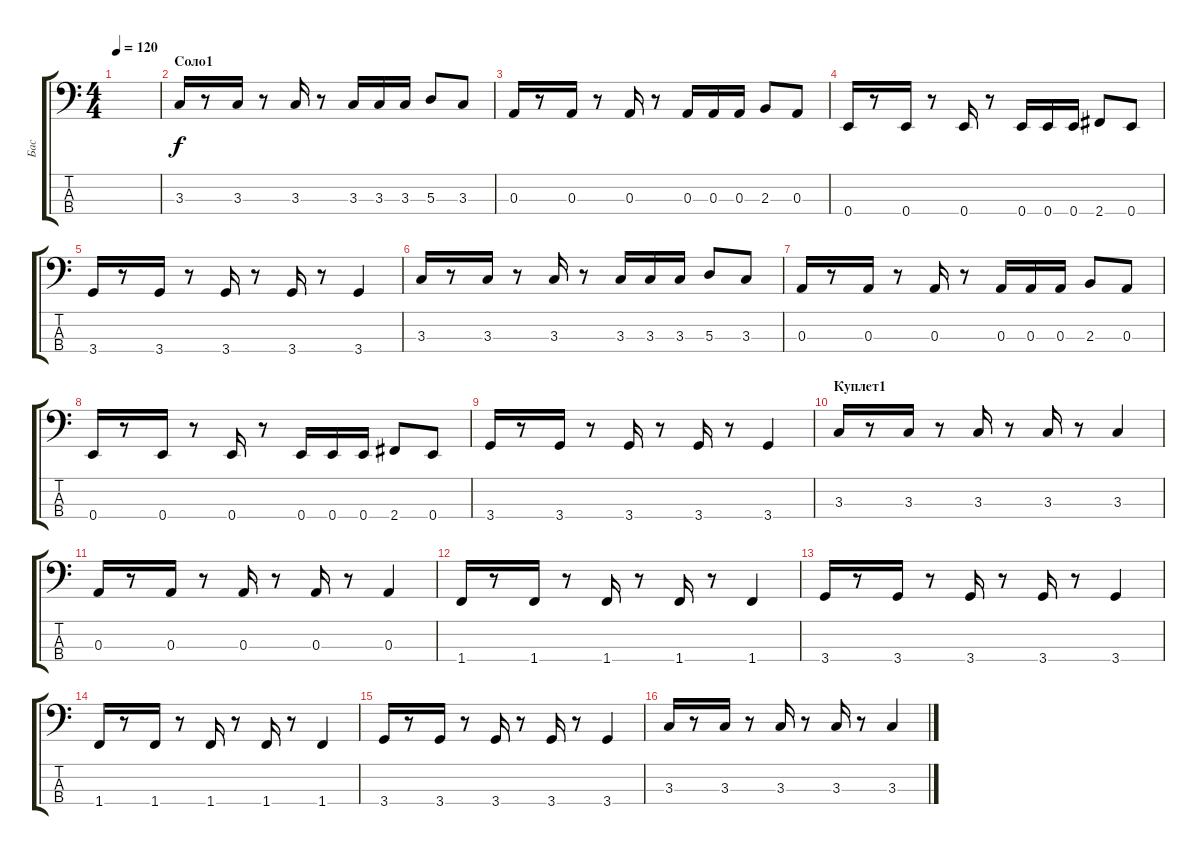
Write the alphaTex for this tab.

\track ("Бас" "Бас") {instrument slapbass1}
\staff {score tabs}
\tuning (G2 D2 A1 E1) {hide}
\ts (4 4)
\tempo 120
\clef f4
\ks c
|
\section ("" "Соло1")
3.3.16 r.8 3.3.16 r.8 3.3.16 r.8 3.3.16 3.3.16 3.3.16 5.3.8 3.3.8 |
0.3.16 r.8 0.3.16 r.8 0.3.16 r.8 0.3.16 0.3.16 0.3.16 2.3.8 0.3.8 |
0.4.16 r.8 0.4.16 r.8 0.4.16 r.8 0.4.16 0.4.16 0.4.16 2.4.8 0.4.8 |
3.4.16 r.8 3.4.16 r.8 3.4.16 r.8 3.4.16 r.8 3.4.4 |
3.3.16 r.8 3.3.16 r.8 3.3.16 r.8 3.3.16 3.3.16 3.3.16 5.3.8 3.3.8 |
0.3.16 r.8 0.3.16 r.8 0.3.16 r.8 0.3.16 0.3.16 0.3.16 2.3.8 0.3.8 |
0.4.16 r.8 0.4.16 r.8 0.4.16 r.8 0.4.16 0.4.16 0.4.16 2.4.8 0.4.8 |
3.4.16 r.8 3.4.16 r.8 3.4.16 r.8 3.4.16 r.8 3.4.4 |
\section ("" "Куплет1")
3.3.16 r.8 3.3.16 r.8 3.3.16 r.8 3.3.16 r.8 3.3.4 |
0.3.16 r.8 0.3.16 r.8 0.3.16 r.8 0.3.16 r.8 0.3.4 |
1.4.16 r.8 1.4.16 r.8 1.4.16 r.8 1.4.16 r.8 1.4.4 |
3.4.16 r.8 3.4.16 r.8 3.4.16 r.8 3.4.16 r.8 3.4.4 |
1.4.16 r.8 1.4.16 r.8 1.4.16 r.8 1.4.16 r.8 1.4.4 |
3.4.16 r.8 3.4.16 r.8 3.4.16 r.8 3.4.16 r.8 3.4.4 |
3.3.16 r.8 3.3.16 r.8 3.3.16 r.8 3.3.16 r.8 3.3.4
